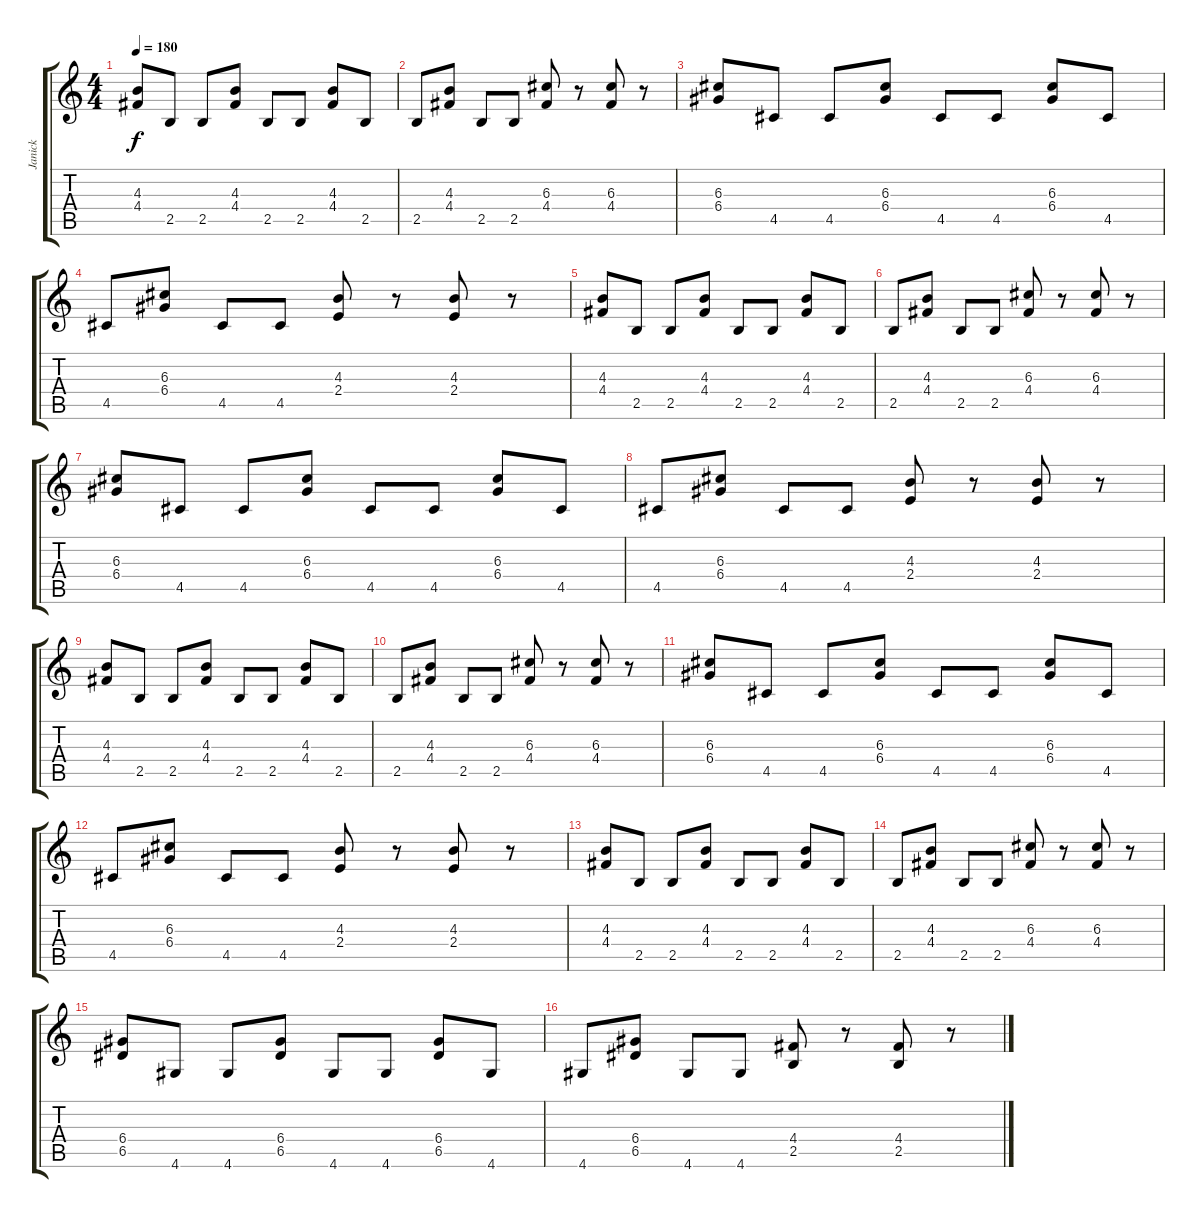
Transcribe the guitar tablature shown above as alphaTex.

\track ("Janick" "Janick") {instrument distortionguitar}
\staff {score tabs}
\tuning (E4 B3 G3 D3 A2 E2) {hide}
\ts (4 4)
\tempo 180
\clef g2
\ks c
(4.3 4.4).8{dy f} 2.5.8 2.5.8 (4.3 4.4).8 2.5.8 2.5.8 (4.3 4.4).8 2.5.8 |
2.5.8 (4.3 4.4).8 2.5.8 2.5.8 (6.3 4.4).8 r.8 (6.3 4.4).8 r.8 |
(6.3 6.4).8 4.5.8 4.5.8 (6.3 6.4).8 4.5.8 4.5.8 (6.3 6.4).8 4.5.8 |
4.5.8 (6.3 6.4).8 4.5.8 4.5.8 (4.3 2.4).8 r.8 (4.3 2.4).8 r.8 |
(4.3 4.4).8 2.5.8 2.5.8 (4.3 4.4).8 2.5.8 2.5.8 (4.3 4.4).8 2.5.8 |
2.5.8 (4.3 4.4).8 2.5.8 2.5.8 (6.3 4.4).8 r.8 (6.3 4.4).8 r.8 |
(6.3 6.4).8 4.5.8 4.5.8 (6.3 6.4).8 4.5.8 4.5.8 (6.3 6.4).8 4.5.8 |
4.5.8 (6.3 6.4).8 4.5.8 4.5.8 (4.3 2.4).8 r.8 (4.3 2.4).8 r.8 |
(4.3 4.4).8 2.5.8 2.5.8 (4.3 4.4).8 2.5.8 2.5.8 (4.3 4.4).8 2.5.8 |
2.5.8 (4.3 4.4).8 2.5.8 2.5.8 (6.3 4.4).8 r.8 (6.3 4.4).8 r.8 |
(6.3 6.4).8 4.5.8 4.5.8 (6.3 6.4).8 4.5.8 4.5.8 (6.3 6.4).8 4.5.8 |
4.5.8 (6.3 6.4).8 4.5.8 4.5.8 (4.3 2.4).8 r.8 (4.3 2.4).8 r.8 |
(4.3 4.4).8 2.5.8 2.5.8 (4.3 4.4).8 2.5.8 2.5.8 (4.3 4.4).8 2.5.8 |
2.5.8 (4.3 4.4).8 2.5.8 2.5.8 (6.3 4.4).8 r.8 (6.3 4.4).8 r.8 |
(6.4 6.5).8{volume 13} 4.6.8 4.6.8 (6.4 6.5).8 4.6.8 4.6.8 (6.4 6.5).8 4.6.8 |
4.6.8 (6.4 6.5).8 4.6.8 4.6.8 (4.4 2.5).8 r.8 (4.4 2.5).8 r.8
